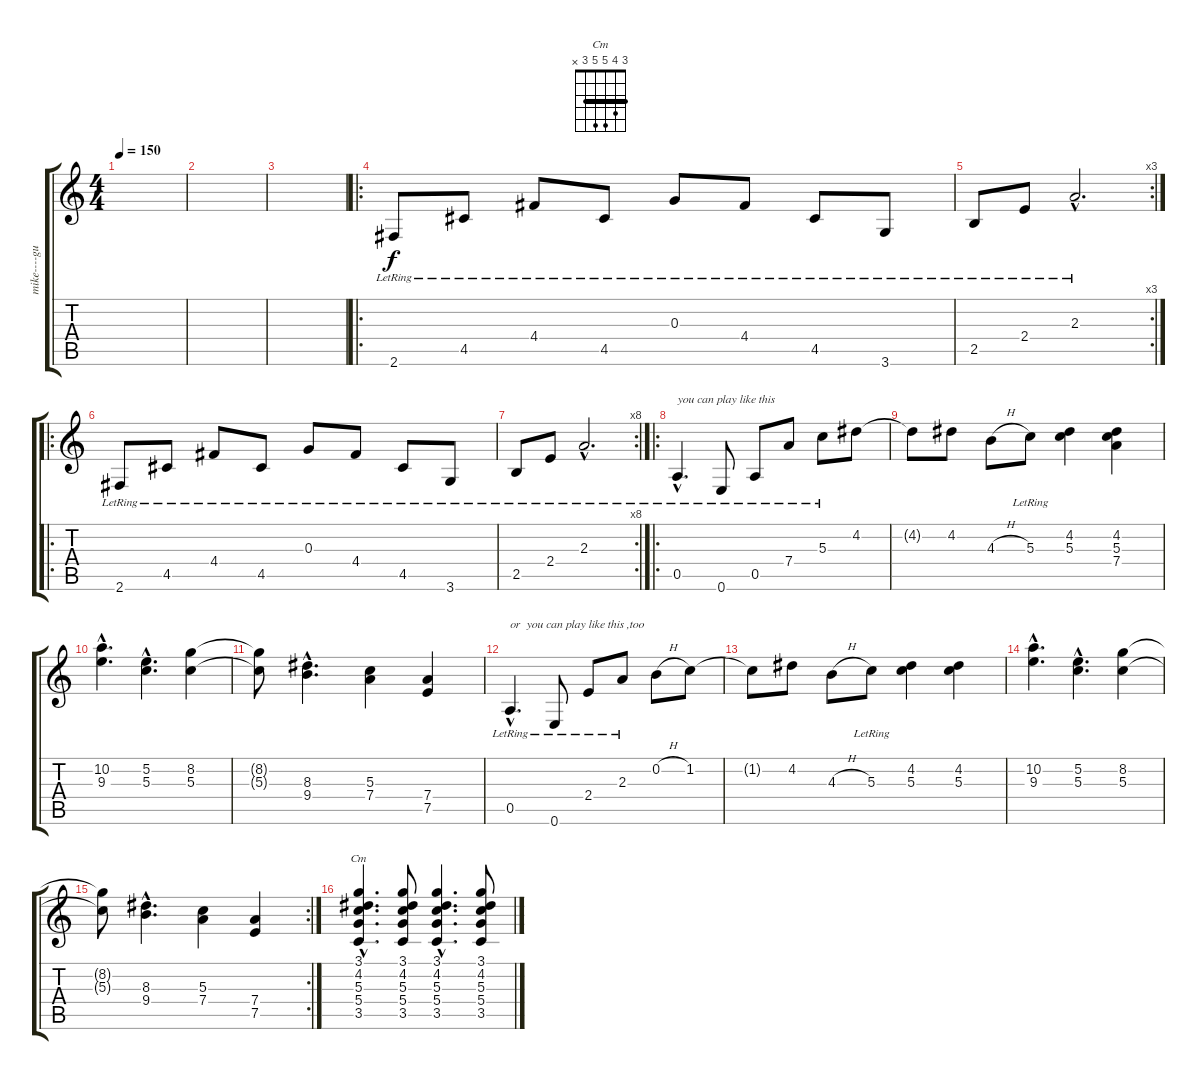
\track ("mike----guitar 1" "mike----gu") {instrument acousticguitarnylon}
\staff {score tabs}
\tuning (E4 B3 G3 D3 A2 E2) {hide}
\chord ("Cm" 3 4 5 5 3 x) {barre 3}
\ts (4 4)
\tempo 150
\clef g2
\ks c
|
|
|
\ro
2.6{lr}.8 4.5{lr}.8 4.4{lr}.8 4.5{lr}.8 0.3{lr}.8 4.4{lr}.8 4.5{lr}.8 3.6{lr}.8 |
\rc 3
2.5{lr}.8 2.4{lr}.8 2.3{hac lr}.2{d} |
\ro
2.6{lr}.8 4.5{lr}.8 4.4{lr}.8 4.5{lr}.8 0.3{lr}.8 4.4{lr}.8 4.5{lr}.8 3.6{lr}.8 |
\rc 8
2.5{lr}.8 2.4{lr}.8 2.3{hac lr}.2{d} |
\ro
0.5{hac lr}.4{d txt "you can play like this"} 0.6{lr}.8 0.5{lr}.8 7.4{lr}.8 5.3{lr}.8 4.2.8 |
4.2{t}.8 4.2.8 4.3{h}.8 5.3{lr}.8 (4.2 5.3).4 (4.2 5.3 7.4).4 |
(10.2{hac} 9.3{hac}).4{d} (5.2{hac} 5.3{hac}).4{d} (8.2 5.3).4 |
(8.2{t} 5.3{t}).8 (8.3{hac} 9.4{hac}).4{d} (5.3 7.4).4 (7.4 7.5).4 |
0.5{hac lr}.4{d txt "or  you can play like this ,too"} 0.6{lr}.8 2.4{lr}.8 2.3{lr}.8 0.2{h}.8 1.2.8 |
1.2{t}.8 4.2.8 4.3{h}.8 5.3{lr}.8 (4.2 5.3).4 (4.2 5.3).4 |
(10.2{hac} 9.3{hac}).4{d} (5.2{hac} 5.3{hac}).4{d} (8.2 5.3).4 |
\rc 2
(8.2{t} 5.3{t}).8 (8.3{hac} 9.4{hac}).4{d} (5.3 7.4).4 (7.4 7.5).4 |
(3.1{hac} 4.2{hac} 5.3{hac} 5.4{hac} 3.5{hac}).4{d ch "Cm"} (3.1 4.2 5.3 5.4 3.5).8 (3.1{hac} 4.2{hac} 5.3{hac} 5.4{hac} 3.5{hac}).4{d} (3.1 4.2 5.3 5.4 3.5).8
